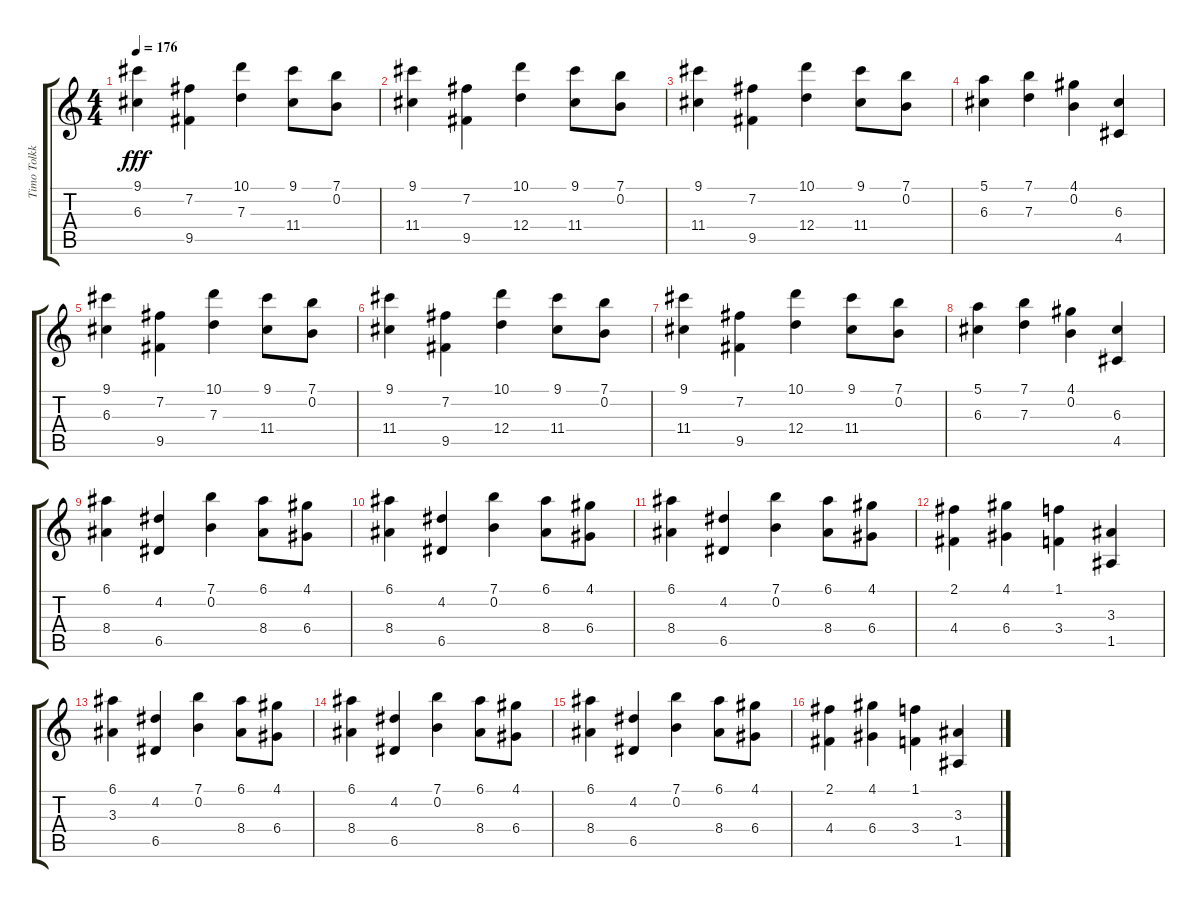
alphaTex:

\track ("Timo Tolkki" "Timo Tolkk") {instrument distortionguitar}
\staff {score tabs}
\tuning (E4 B3 G3 D3 A2 E2) {hide}
\ts (4 4)
\tempo 176
\clef g2
\ks c
(9.1 6.3).4{dy fff} (7.2 9.5).4 (10.1 7.3).4 (9.1 11.4).8 (7.1 0.2).8 |
(9.1 11.4).4 (7.2 9.5).4 (10.1 12.4).4 (9.1 11.4).8 (7.1 0.2).8 |
(9.1 11.4).4 (7.2 9.5).4 (10.1 12.4).4 (9.1 11.4).8 (7.1 0.2).8 |
(5.1 6.3).4 (7.1 7.3).4 (4.1 0.2).4 (6.3 4.5).4 |
(9.1 6.3).4 (7.2 9.5).4 (10.1 7.3).4 (9.1 11.4).8 (7.1 0.2).8 |
(9.1 11.4).4 (7.2 9.5).4 (10.1 12.4).4 (9.1 11.4).8 (7.1 0.2).8 |
(9.1 11.4).4 (7.2 9.5).4 (10.1 12.4).4 (9.1 11.4).8 (7.1 0.2).8 |
(5.1 6.3).4 (7.1 7.3).4 (4.1 0.2).4 (6.3 4.5).4 |
(6.1 8.4).4 (4.2 6.5).4 (7.1 0.2).4 (6.1 8.4).8 (4.1 6.4).8 |
(6.1 8.4).4 (4.2 6.5).4 (7.1 0.2).4 (6.1 8.4).8 (4.1 6.4).8 |
(6.1 8.4).4 (4.2 6.5).4 (7.1 0.2).4 (6.1 8.4).8 (4.1 6.4).8 |
(2.1 4.4).4 (4.1 6.4).4 (1.1 3.4).4 (3.3 1.5).4 |
(6.1 3.3).4 (4.2 6.5).4 (7.1 0.2).4 (6.1 8.4).8 (4.1 6.4).8 |
(6.1 8.4).4 (4.2 6.5).4 (7.1 0.2).4 (6.1 8.4).8 (4.1 6.4).8 |
(6.1 8.4).4 (4.2 6.5).4 (7.1 0.2).4 (6.1 8.4).8 (4.1 6.4).8 |
(2.1 4.4).4 (4.1 6.4).4 (1.1 3.4).4 (3.3 1.5).4
